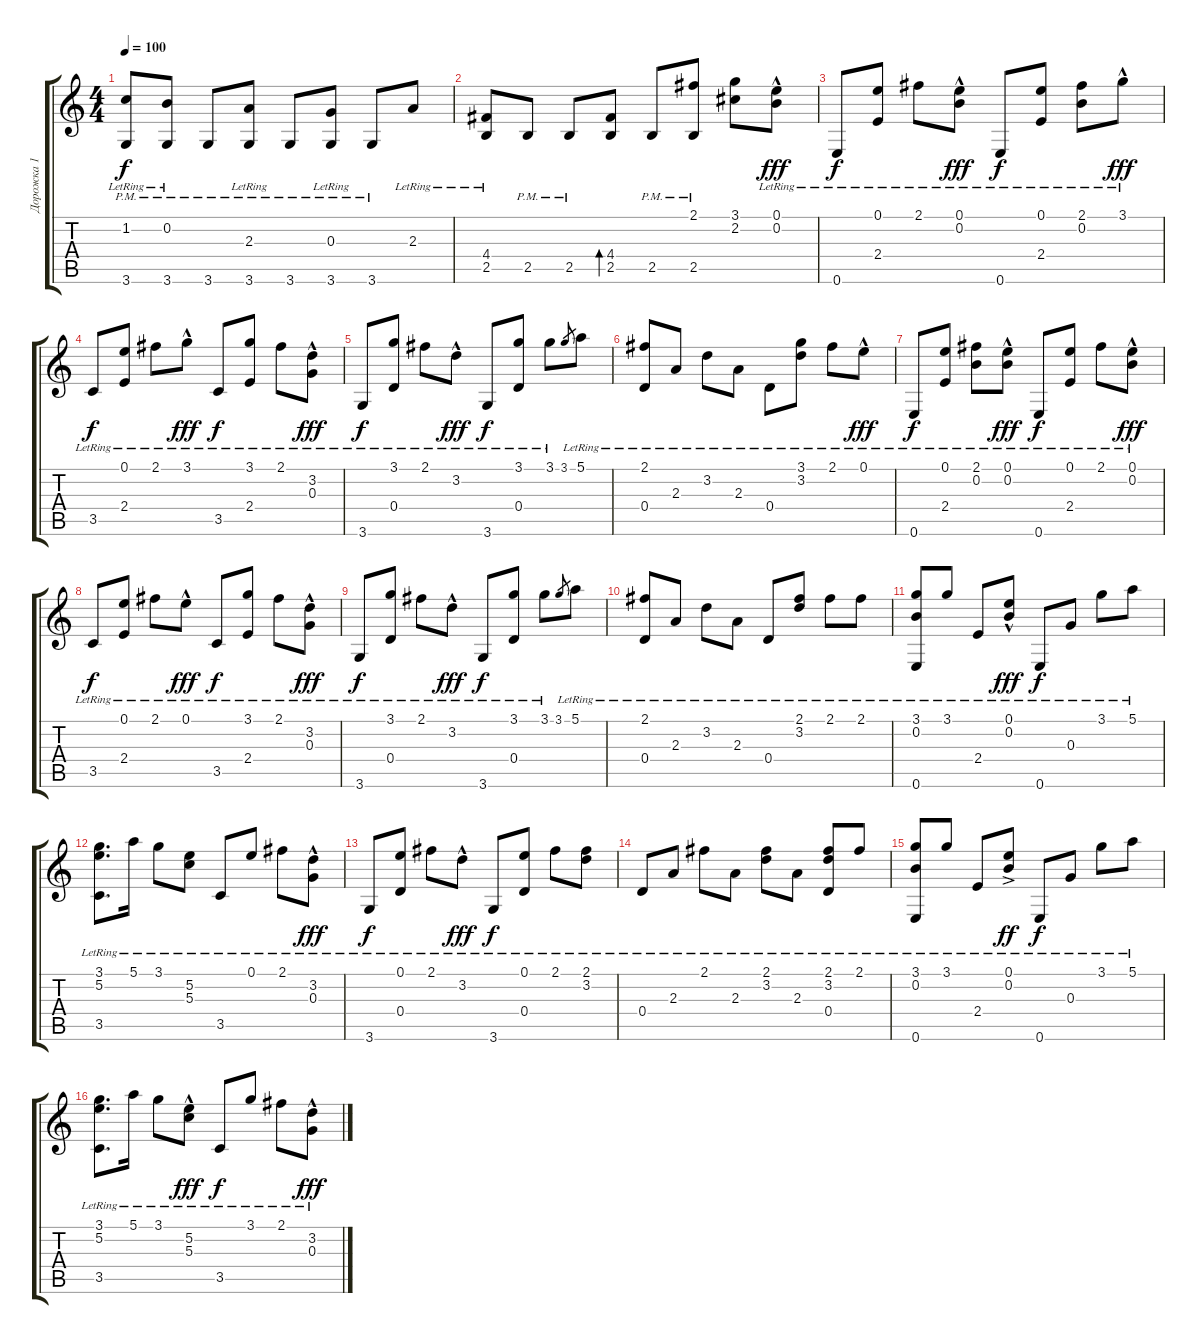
\track ("Дорожка 1" "Дорожка 1") {instrument acousticguitarsteel}
\staff {score tabs}
\tuning (E4 B3 G3 D3 A2 E2) {hide}
\ts (4 4)
\tempo 100
\clef g2
\ks c
(1.2{lr} 3.6{pm}).8{dy f} (0.2{lr} 3.6{pm}).8 3.6{pm}.8 (2.3{lr} 3.6{pm}).8 3.6{pm}.8 (0.3{lr} 3.6{pm}).8 3.6{pm}.8 2.3{lr}.8 |
(4.4 2.5{lr}).8 2.5{pm}.8 2.5{pm}.8 (4.4 2.5).8{bd 30} 2.5{pm}.8 (2.1 2.5{pm}).8 (3.1 2.2).8 (0.1{hac} 0.2{hac lr}).8{dy fff} |
0.6{lr}.8{dy f} (0.1{lr} 2.4{lr}).8 2.1{lr}.8 (0.1{hac lr} 0.2).8{dy fff} 0.6{lr}.8{dy f} (0.1{lr} 2.4{lr}).8 (2.1{lr} 0.2{lr}).8 3.1{hac lr}.8{dy fff} |
3.5{lr}.8{dy f} (0.1{lr} 2.4{lr}).8 2.1{lr}.8 3.1{hac lr}.8{dy fff} 3.5{lr}.8{dy f} (3.1{lr} 2.4{lr}).8 2.1{lr}.8 (3.2{hac lr} 0.3{lr}).8{dy fff} |
3.6{lr}.8{dy f} (3.1{lr} 0.4{lr}).8 2.1{lr}.8 3.2{hac lr}.8{dy fff} 3.6{lr}.8{dy f} (3.1{lr} 0.4{lr}).8 3.1{lr}.8 3.1.8{gr} 5.1{lr}.8 |
(2.1{lr} 0.4{lr}).8 2.3{lr}.8 3.2{lr}.8 2.3{lr}.8 0.4{lr}.8 (3.1{lr} 3.2{lr}).8 2.1{lr}.8 0.1{hac lr}.8{dy fff} |
0.6{lr}.8{dy f} (0.1{lr} 2.4{lr}).8 (2.1{lr} 0.2{lr}).8 (0.1{hac lr} 0.2{lr}).8{dy fff} 0.6{lr}.8{dy f} (0.1{lr} 2.4{lr}).8 2.1{lr}.8 (0.1{hac lr} 0.2).8{dy fff} |
3.5{lr}.8{dy f} (0.1{lr} 2.4{lr}).8 2.1{lr}.8 0.1{hac lr}.8{dy fff} 3.5{lr}.8{dy f} (3.1{lr} 2.4{lr}).8 2.1{lr}.8 (3.2{hac lr} 0.3{lr}).8{dy fff} |
3.6{lr}.8{dy f} (3.1{lr} 0.4{lr}).8 2.1{lr}.8 3.2{hac lr}.8{dy fff} 3.6{lr}.8{dy f} (3.1{lr} 0.4{lr}).8 3.1{lr}.8 3.1.8{gr} 5.1{lr}.8 |
(2.1{lr} 0.4{lr}).8 2.3{lr}.8 3.2{lr}.8 2.3{lr}.8 0.4{lr}.8 (2.1{lr} 3.2{lr}).8 2.1{lr}.8 2.1{lr}.8 |
(3.1{lr} 0.2{lr} 0.6{lr}).8 3.1{lr}.8 2.4{lr}.8 (0.1{hac lr} 0.2{hac lr}).8{dy fff} 0.6{lr}.8{dy f} 0.3{lr}.8 3.1{lr}.8 5.1{lr}.8 |
(3.1{lr} 5.2{lr} 3.5{lr}).8{d} 5.1{lr}.16 3.1{lr}.8 (5.2{lr} 5.3{lr}).8 3.5{lr}.8 0.1{lr}.8 2.1{lr}.8 (3.2{hac lr} 0.3{lr}).8{dy fff} |
3.6{lr}.8{dy f} (0.1{lr} 0.4).8 2.1{lr}.8 3.2{hac lr}.8{dy fff} 3.6{lr}.8{dy f} (0.1{lr} 0.4).8 2.1{lr}.8 (2.1{lr} 3.2{lr}).8 |
0.4{lr}.8 2.3{lr}.8 2.1{lr}.8 2.3{lr}.8 (2.1{lr} 3.2{lr}).8 2.3{lr}.8 (2.1{lr} 3.2{lr} 0.4{lr}).8 2.1{lr}.8 |
(3.1{lr} 0.2{lr} 0.6{lr}).8 3.1{lr}.8 2.4{lr}.8 (0.1{ac lr} 0.2{ac lr}).8{dy ff} 0.6{lr}.8{dy f} 0.3{lr}.8 3.1{lr}.8 5.1{lr}.8 |
(3.1{lr} 5.2{lr} 3.5{lr}).8{d} 5.1{lr}.16 3.1{lr}.8 (5.2{hac lr} 5.3{hac lr}).8{dy fff} 3.5{lr}.8{dy f} 3.1{lr}.8 2.1{lr}.8 (3.2{hac lr} 0.3).8{dy fff}
